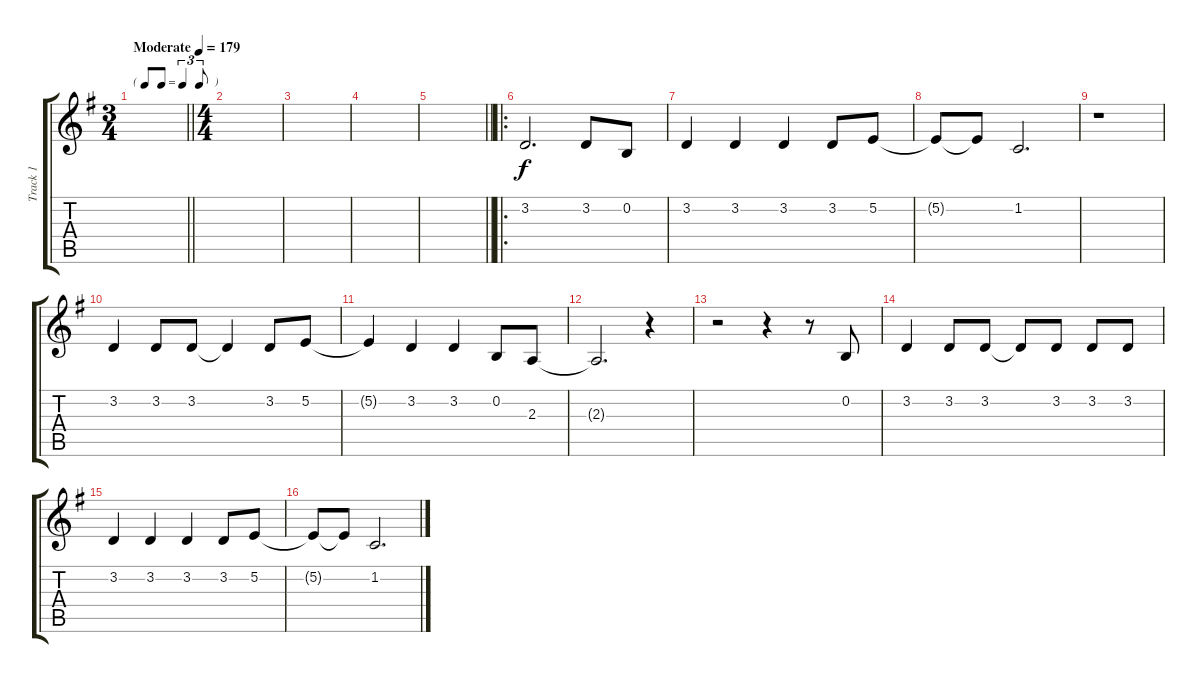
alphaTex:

\track ("Track 1" "Track 1") {instrument tenorsax}
\staff {score tabs}
\tuning (E4 B3 G3 D3 A2 E2) {hide}
\ts (3 4)
\tf triplet8th
\tempo (179 "Moderate")
\clef g2
\barLineRight lightlight
\ks g
|
\ts (4 4)
|
|
|
\barLineRight lightlight
|
\ro
3.2.2{d} 3.2.8 0.2.8 |
3.2.4 3.2.4 3.2.4 3.2.8 5.2.8 |
5.2{t}.8 5.2{t}.8 1.2.2{d} |
r.1 |
3.2.4 3.2.8 3.2.8 3.2{t}.4 3.2.8 5.2.8 |
5.2{t}.4 3.2.4 3.2.4 0.2.8 2.3.8 |
2.3{t}.2{d} r.4 |
r.2 r.4 r.8 0.2.8 |
3.2.4 3.2.8 3.2.8 3.2{t}.8 3.2.8 3.2.8 3.2.8 |
3.2.4 3.2.4 3.2.4 3.2.8 5.2.8 |
5.2{t}.8 5.2{t}.8 1.2.2{d}
